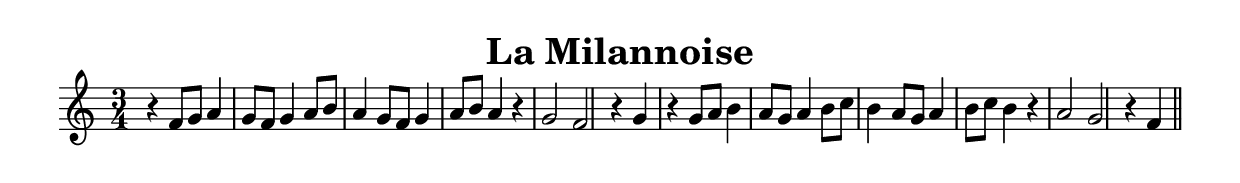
\version "2.7.40"
\header {
	crossRefNumber = "1"
	footnotes = "\\\\pour plus d'information : http://graner.name/nicolas/arbeau/"
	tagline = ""
	title = "La Milannoise"
}
voicedefault =  {
\set Score.defaultBarType = ""

\time 3/4 \key c \major   r4   f'8    g'8    a'4    g'8    f'8    g'4    a'8    
b'8    a'4    g'8    f'8    g'4    a'8    b'8    a'4    r4   \bar "|"   g'2    
f'2    r4   g'4    \bar "|"     r4   g'8    a'8    b'4    a'8    g'8    a'4    
b'8    c''8    b'4    a'8    g'8    a'4    b'8    c''8    b'4    r4   \bar "|"  
 a'2    g'2    r4   f'4    \bar "||"   
}

\score{
    <<

	\context Staff="default"
	{
	    \voicedefault 
	}

    >>
	\layout { indent = 0.0\cm 
	}
	\midi { \tempo 2=100 }
}
